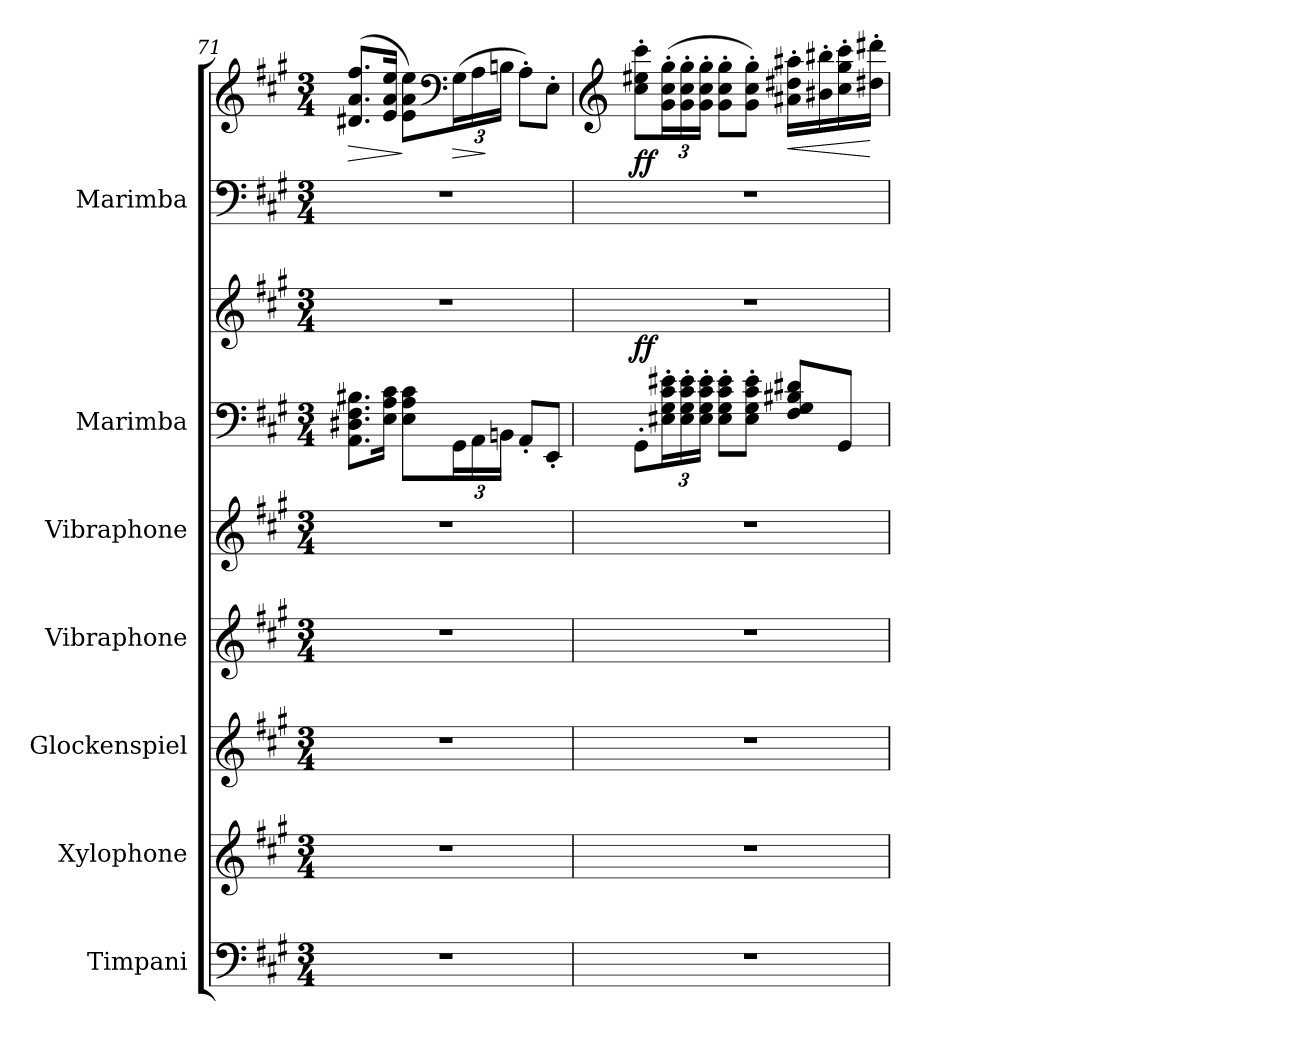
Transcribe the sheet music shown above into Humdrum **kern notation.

**kern	**kern	**kern	**kern	**kern	**kern	**kern	**dynam	**kern	**kern	**dynam
*part7	*part6	*part5	*part4	*part3	*part2	*part2	*part2	*part1	*part1	*part1
*staff9	*staff8	*staff7	*staff6	*staff5	*staff4	*staff3	*staff3/4	*staff2	*staff1	*staff1/2
*I"Timpani	*I"Xylophone	*I"Glockenspiel	*I"Vibraphone	*I"Vibraphone	*I"Marimba	*	*	*I"Marimba	*	*
*I'Timp.	*I'Xyl.	*I'Glk.	*I'Vib.	*I'Vib.	*I'Mrm.	*	*	*I'Mrm.	*	*
!!LO:PB:g=z
*clefF4	*clefG2	*clefG2	*clefG2	*clefG2	*clefF4	*clefG2	*	*clefF4	*clefG2	*
*	*ITrd-7c-12	*ITrd-14c-24	*	*	*	*	*	*	*	*
*k[f#c#g#]	*k[f#c#g#]	*k[f#c#g#]	*k[f#c#g#]	*k[f#c#g#]	*k[f#c#g#]	*k[f#c#g#]	*	*k[f#c#g#]	*k[f#c#g#]	*
*M3/4	*M3/4	*M3/4	*M3/4	*M3/4	*M3/4	*M3/4	*	*M3/4	*M3/4	*
=71	=71	=71	=71	=71	=71	=71	=71	=71	=71	=71
!	!	!	!	!	!	!	!	!	!	!LO:HP:b
2.r	2.r	2.r	2.r	2.r	8.AA\ 8.D#X\ 8.F#\ 8.B#X\L	2.r	.	2.r	(>8.d#X/ 8.a/ 8.ff#/L	>
.	.	.	.	.	16E\ 16A\ 16c#\Jk	.	.	.	16e/ 16a/ 16ee/Jk	.
.	.	.	.	.	8E\ 8A\ 8c#\L	.	.	.	8e\ 8a\ 8ee\L)	]
*	*	*	*	*	*	*	*	*	*clefF4	*
*	*	*	*	*	*Xbrackettup	*	*	*	*Xbrackettup	*
!	!	!	!	!	!	!	!	!	!	!LO:HP:b
.	.	.	.	.	24GG#\L	.	.	.	(24G#\L	>
.	.	.	.	.	24AA\	.	.	.	24A\	.
.	.	.	.	.	24BBn\JJ	.	.	.	24Bn\JJ	]
.	.	.	.	.	8AA'/L	.	.	.	8A'\L)	.
.	.	.	.	.	8EE'/J	.	.	.	8E'\J	.
=72	=72	=72	=72	=72	=72	=72	=72	=72	=72	=72
*	*	*	*	*	*	*	*	*	*clefG2	*
!	!	!	!	!	!	!	!LO:DY:a=2	!	!	!LO:DY:a=2
2.r	2.r	2.r	2.r	2.r	8GG#'\L	2.r	ff	2.r	8cc#\' 8ee#X\' 8ccc#\'L	ff
.	.	.	.	.	24E#X\' 24G#\' 24c#\' 24e#X\'L	.	.	.	(24g#\' 24cc#\' 24gg#\'L	.
.	.	.	.	.	24E#\' 24G#\' 24c#\' 24e#\'	.	.	.	24g#\' 24cc#\' 24gg#\'	.
.	.	.	.	.	24E#\' 24G#\' 24c#\' 24e#\'JJ	.	.	.	24g#\' 24cc#\' 24gg#\'JJ	.
.	.	.	.	.	8E#\' 8G#\' 8c#\' 8e#\'L	.	.	.	8g#\' 8cc#\' 8gg#\'L	.
.	.	.	.	.	8E#\' 8G#\' 8c#\' 8e#\'J	.	.	.	8g#\' 8cc#\' 8gg#\'J)	.
!	!	!	!	!	!	!	!	!	!	!LO:HP:b
.	.	.	.	.	8F#/ 8G#/ 8B#X/ 8d#X/L	.	.	.	16a#X\' 16dd#X\' 16aa#X\'LL	<
.	.	.	.	.	.	.	.	.	16b#X\' 16bb#X\'	.
.	.	.	.	.	8GG#/J	.	.	.	16cc#\' 16gg#\' 16ccc#\'	.
.	.	.	.	.	.	.	.	.	16dd#X\' 16ddd#X\'JJ	[
=	=	=	=	=	=	=	=	=	=	=
*-	*-	*-	*-	*-	*-	*-	*-	*-	*-	*-
